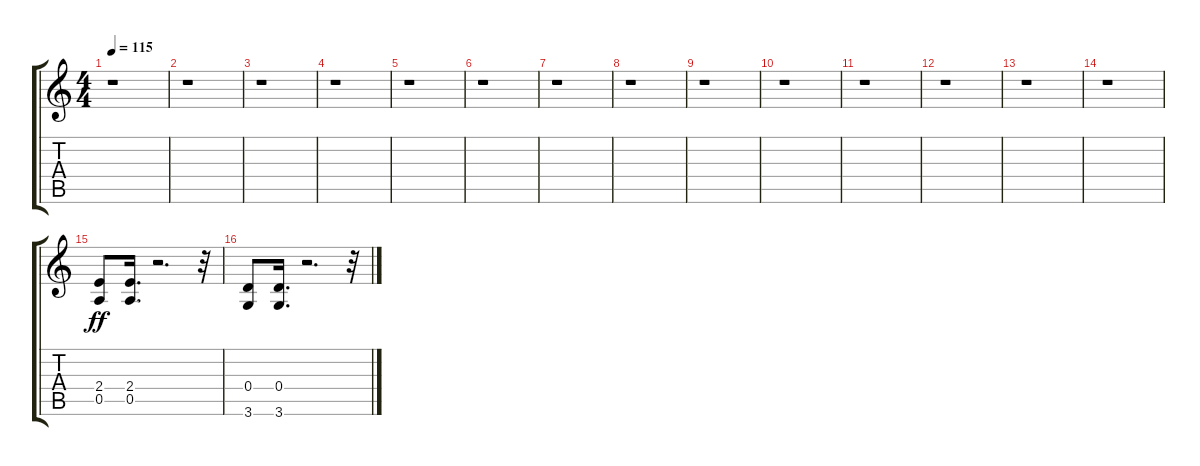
\track "" {instrument electricguitarmuted}
\staff {score tabs}
\tuning (E4 B3 G3 D3 A2 E2) {hide}
\ts (4 4)
\tempo 115
\clef g2
\ks c
r.1{dy ff} |
r.1 |
r.1 |
r.1 |
r.1 |
r.1 |
r.1 |
r.1 |
r.1 |
r.1 |
r.1 |
r.1 |
r.1 |
r.1 |
(2.4 0.5).8 (2.4 0.5).16{d} r.2{d} r.32 |
(0.4 3.6).8 (0.4 3.6).16{d} r.2{d} r.32
